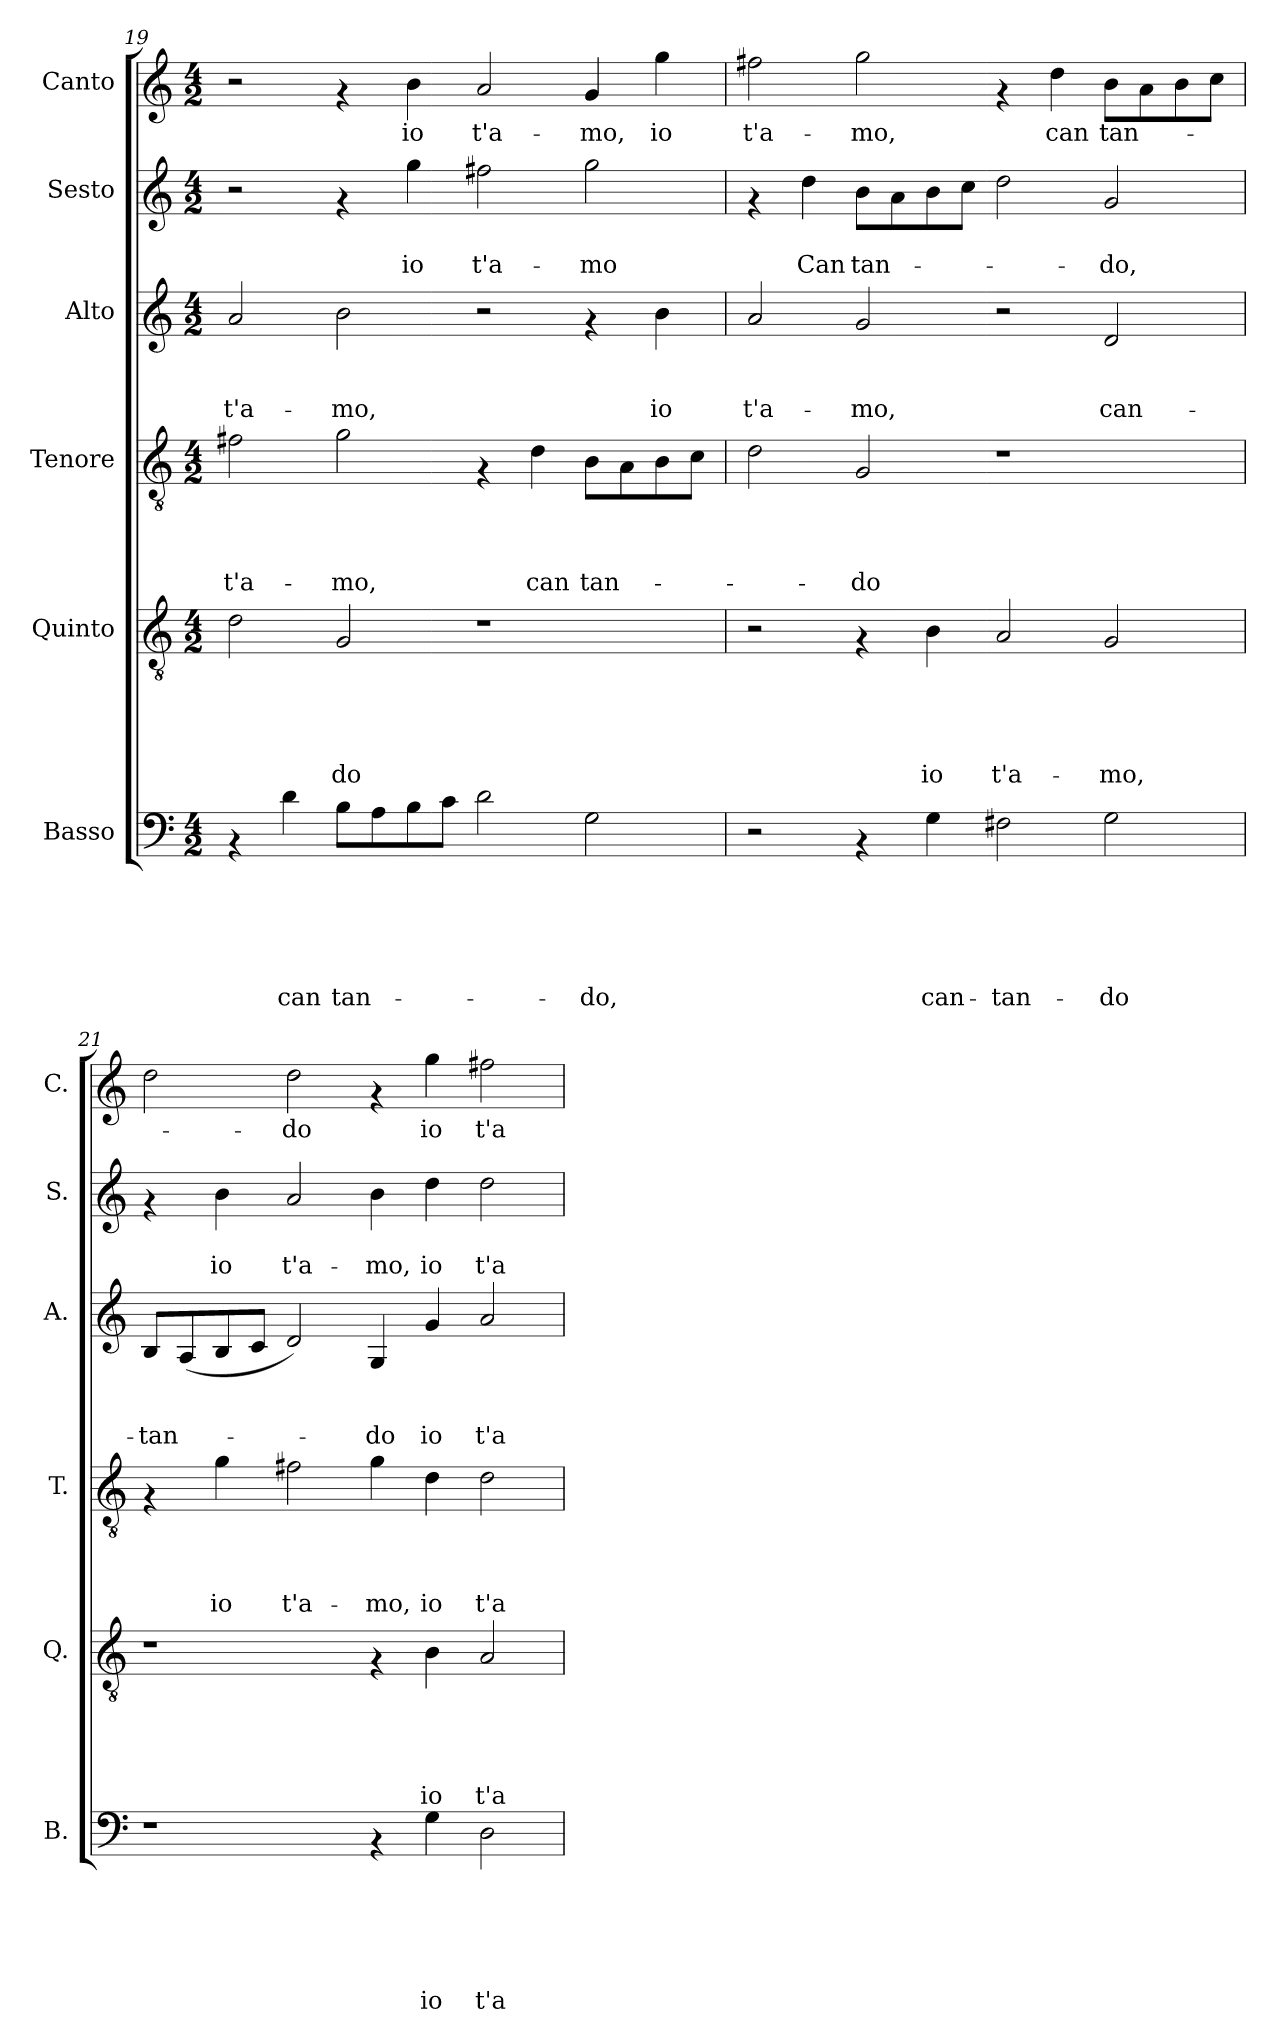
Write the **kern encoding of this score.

**kern	**text	**text	**text	**text	**text	**text	**kern	**text	**text	**text	**text	**text	**kern	**text	**text	**text	**text	**kern	**text	**text	**text	**kern	**text	**text	**kern	**text
*part6	*part6	*part6	*part6	*part6	*part6	*part6	*part5	*part5	*part5	*part5	*part5	*part5	*part4	*part4	*part4	*part4	*part4	*part3	*part3	*part3	*part3	*part2	*part2	*part2	*part1	*part1
*staff6	*staff6	*staff6	*staff6	*staff6	*staff6	*staff6	*staff5	*staff5	*staff5	*staff5	*staff5	*staff5	*staff4	*staff4	*staff4	*staff4	*staff4	*staff3	*staff3	*staff3	*staff3	*staff2	*staff2	*staff2	*staff1	*staff1
*I"Basso	*	*	*	*	*	*	*I"Quinto	*	*	*	*	*	*I"Tenore	*	*	*	*	*I"Alto	*	*	*	*I"Sesto	*	*	*I"Canto	*
*I'B.	*	*	*	*	*	*	*I'Q.	*	*	*	*	*	*I'T.	*	*	*	*	*I'A.	*	*	*	*I'S.	*	*	*I'C.	*
*clefF4	*	*	*	*	*	*	*clefGv2	*	*	*	*	*	*clefGv2	*	*	*	*	*clefG2	*	*	*	*clefG2	*	*	*clefG2	*
*k[]	*	*	*	*	*	*	*k[]	*	*	*	*	*	*k[]	*	*	*	*	*k[]	*	*	*	*k[]	*	*	*k[]	*
*C:	*	*	*	*	*	*	*C:	*	*	*	*	*	*C:	*	*	*	*	*C:	*	*	*	*C:	*	*	*C:	*
*M4/2	*	*	*	*	*	*	*M4/2	*	*	*	*	*	*M4/2	*	*	*	*	*M4/2	*	*	*	*M4/2	*	*	*M4/2	*
=19	=19	=19	=19	=19	=19	=19	=19	=19	=19	=19	=19	=19	=19	=19	=19	=19	=19	=19	=19	=19	=19	=19	=19	=19	=19	=19
!	!	!	!	!	!	!	!	!	!	!	!	!	!	!	!	!	!LO:LY:b	!	!	!	!LO:LY:b	!	!	!	!	!
4rAA	.	.	.	.	.	.	2d\	.	.	.	.	.	2f#X\	.	.	.	t'a-	2a/	.	.	t'a-	2r	.	.	2r	.
!	!	!	!	!	!	!LO:LY:b	!	!	!	!	!	!	!	!	!	!	!	!	!	!	!	!	!	!	!	!
4d\	.	.	.	.	.	can	.	.	.	.	.	.	.	.	.	.	.	.	.	.	.	.	.	.	.	.
!	!	!	!	!	!	!LO:LY:b	!	!	!	!	!	!LO:LY:b	!	!	!	!	!LO:LY:b	!	!	!	!LO:LY:b	!	!	!	!	!
8B\L	.	.	.	.	.	tan-	2G/	.	.	.	.	-do	2g\	.	.	.	-mo,	2b\	.	.	-mo,	4rf	.	.	4rf	.
8A\	.	.	.	.	.	.	.	.	.	.	.	.	.	.	.	.	.	.	.	.	.	.	.	.	.	.
!	!	!	!	!	!	!	!	!	!	!	!	!	!	!	!	!	!	!	!	!	!	!	!	!LO:LY:b	!	!LO:LY:b
8B\	.	.	.	.	.	.	.	.	.	.	.	.	.	.	.	.	.	.	.	.	.	4gg\	.	io	4b\	io
8c\J	.	.	.	.	.	.	.	.	.	.	.	.	.	.	.	.	.	.	.	.	.	.	.	.	.	.
!	!	!	!	!	!	!	!	!	!	!	!	!	!	!	!	!	!	!	!	!	!	!	!	!LO:LY:b	!	!LO:LY:b
2d\	.	.	.	.	.	.	1r	.	.	.	.	.	4rF	.	.	.	.	2r	.	.	.	2ff#X\	.	t'a-	2a/	t'a-
!	!	!	!	!	!	!	!	!	!	!	!	!	!	!	!	!	!LO:LY:b	!	!	!	!	!	!	!	!	!
.	.	.	.	.	.	.	.	.	.	.	.	.	4d\	.	.	.	can	.	.	.	.	.	.	.	.	.
!	!	!	!	!	!	!LO:LY:b	!	!	!	!	!	!	!	!	!	!	!LO:LY:b	!	!	!	!	!	!	!LO:LY:b	!	!LO:LY:b
2G\	.	.	.	.	.	-do,	.	.	.	.	.	.	8B\L	.	.	.	tan-	4rf	.	.	.	2gg\	.	-mo	4g/	-mo,
.	.	.	.	.	.	.	.	.	.	.	.	.	8A\	.	.	.	.	.	.	.	.	.	.	.	.	.
!	!	!	!	!	!	!	!	!	!	!	!	!	!	!	!	!	!	!	!	!	!LO:LY:b	!	!	!	!	!LO:LY:b
.	.	.	.	.	.	.	.	.	.	.	.	.	8B\	.	.	.	.	4b\	.	.	io	.	.	.	4gg\	io
.	.	.	.	.	.	.	.	.	.	.	.	.	8c\J	.	.	.	.	.	.	.	.	.	.	.	.	.
=20	=20	=20	=20	=20	=20	=20	=20	=20	=20	=20	=20	=20	=20	=20	=20	=20	=20	=20	=20	=20	=20	=20	=20	=20	=20	=20
!	!	!	!	!	!	!	!	!	!	!	!	!	!	!	!	!	!	!	!	!	!LO:LY:b	!	!	!	!	!LO:LY:b
2r	.	.	.	.	.	.	2r	.	.	.	.	.	2d\	.	.	.	.	2a/	.	.	t'a-	4rf	.	.	2ff#X\	t'a-
!	!	!	!	!	!	!	!	!	!	!	!	!	!	!	!	!	!	!	!	!	!	!	!	!LO:LY:b	!	!
.	.	.	.	.	.	.	.	.	.	.	.	.	.	.	.	.	.	.	.	.	.	4dd\	.	Can	.	.
!	!	!	!	!	!	!	!	!	!	!	!	!	!	!	!	!	!LO:LY:b	!	!	!	!LO:LY:b	!	!	!LO:LY:b	!	!LO:LY:b
4rAA	.	.	.	.	.	.	4rF	.	.	.	.	.	2G/	.	.	.	-do	2g/	.	.	-mo,	8b\L	.	tan-	2gg\	-mo,
.	.	.	.	.	.	.	.	.	.	.	.	.	.	.	.	.	.	.	.	.	.	8a\	.	.	.	.
!	!	!	!	!	!	!LO:LY:b	!	!	!	!	!	!LO:LY:b	!	!	!	!	!	!	!	!	!	!	!	!	!	!
4G\	.	.	.	.	.	can-	4B\	.	.	.	.	io	.	.	.	.	.	.	.	.	.	8b\	.	.	.	.
.	.	.	.	.	.	.	.	.	.	.	.	.	.	.	.	.	.	.	.	.	.	8cc\J	.	.	.	.
!	!	!	!	!	!	!LO:LY:b	!	!	!	!	!	!LO:LY:b	!	!	!	!	!	!	!	!	!	!	!	!	!	!
2F#X\	.	.	.	.	.	-tan-	2A/	.	.	.	.	t'a-	1r	.	.	.	.	2r	.	.	.	2dd\	.	.	4rf	.
!	!	!	!	!	!	!	!	!	!	!	!	!	!	!	!	!	!	!	!	!	!	!	!	!	!	!LO:LY:b
.	.	.	.	.	.	.	.	.	.	.	.	.	.	.	.	.	.	.	.	.	.	.	.	.	4dd\	can
!	!	!	!	!	!	!LO:LY:b	!	!	!	!	!	!LO:LY:b	!	!	!	!	!	!	!	!	!LO:LY:b	!	!	!LO:LY:b	!	!LO:LY:b
2G\	.	.	.	.	.	-do	2G/	.	.	.	.	-mo,	.	.	.	.	.	2d/	.	.	can-	2g/	.	-do,	8b\L	tan-
.	.	.	.	.	.	.	.	.	.	.	.	.	.	.	.	.	.	.	.	.	.	.	.	.	8a\	.
.	.	.	.	.	.	.	.	.	.	.	.	.	.	.	.	.	.	.	.	.	.	.	.	.	8b\	.
.	.	.	.	.	.	.	.	.	.	.	.	.	.	.	.	.	.	.	.	.	.	.	.	.	8cc\J	.
=21	=21	=21	=21	=21	=21	=21	=21	=21	=21	=21	=21	=21	=21	=21	=21	=21	=21	=21	=21	=21	=21	=21	=21	=21	=21	=21
!	!	!	!	!	!	!	!	!	!	!	!	!	!	!	!	!	!	!	!	!	!LO:LY:b	!	!	!	!	!
1r	.	.	.	.	.	.	1r	.	.	.	.	.	4rF	.	.	.	.	8B/L	.	.	-tan-	4rf	.	.	2dd\	.
.	.	.	.	.	.	.	.	.	.	.	.	.	.	.	.	.	.	(>8A/	.	.	.	.	.	.	.	.
!	!	!	!	!	!	!	!	!	!	!	!	!	!	!	!	!	!LO:LY:b	!	!	!	!	!	!	!LO:LY:b	!	!
.	.	.	.	.	.	.	.	.	.	.	.	.	4g\	.	.	.	io	8B/	.	.	.	4b\	.	io	.	.
.	.	.	.	.	.	.	.	.	.	.	.	.	.	.	.	.	.	8c/J	.	.	.	.	.	.	.	.
!	!	!	!	!	!	!	!	!	!	!	!	!	!	!	!	!	!LO:LY:b	!	!	!	!	!	!	!LO:LY:b	!	!LO:LY:b
.	.	.	.	.	.	.	.	.	.	.	.	.	2f#X\	.	.	.	t'a-	2d/)	.	.	.	2a/	.	t'a-	2dd\	-do
!	!	!	!	!	!	!	!	!	!	!	!	!	!	!	!	!	!LO:LY:b	!	!	!	!LO:LY:b	!	!	!LO:LY:b	!	!
4rAA	.	.	.	.	.	.	4rF	.	.	.	.	.	4g\	.	.	.	-mo,	4G/	.	.	-do	4b\	.	-mo,	4rf	.
!	!	!	!	!	!	!LO:LY:b	!	!	!	!	!	!LO:LY:b	!	!	!	!	!LO:LY:b	!	!	!	!LO:LY:b	!	!	!LO:LY:b	!	!LO:LY:b
4G\	.	.	.	.	.	io	4B\	.	.	.	.	io	4d\	.	.	.	io	4g/	.	.	io	4dd\	.	io	4gg\	io
!	!	!	!	!	!	!LO:LY:b	!	!	!	!	!	!LO:LY:b	!	!	!	!	!LO:LY:b	!	!	!	!LO:LY:b	!	!	!LO:LY:b	!	!LO:LY:b
2D\	.	.	.	.	.	t'a-	2A/	.	.	.	.	t'a-	2d\	.	.	.	t'a-	2a/	.	.	t'a-	2dd\	.	t'a	2ff#X\	t'a-
=	=	=	=	=	=	=	=	=	=	=	=	=	=	=	=	=	=	=	=	=	=	=	=	=	=	=
*-	*-	*-	*-	*-	*-	*-	*-	*-	*-	*-	*-	*-	*-	*-	*-	*-	*-	*-	*-	*-	*-	*-	*-	*-	*-	*-
